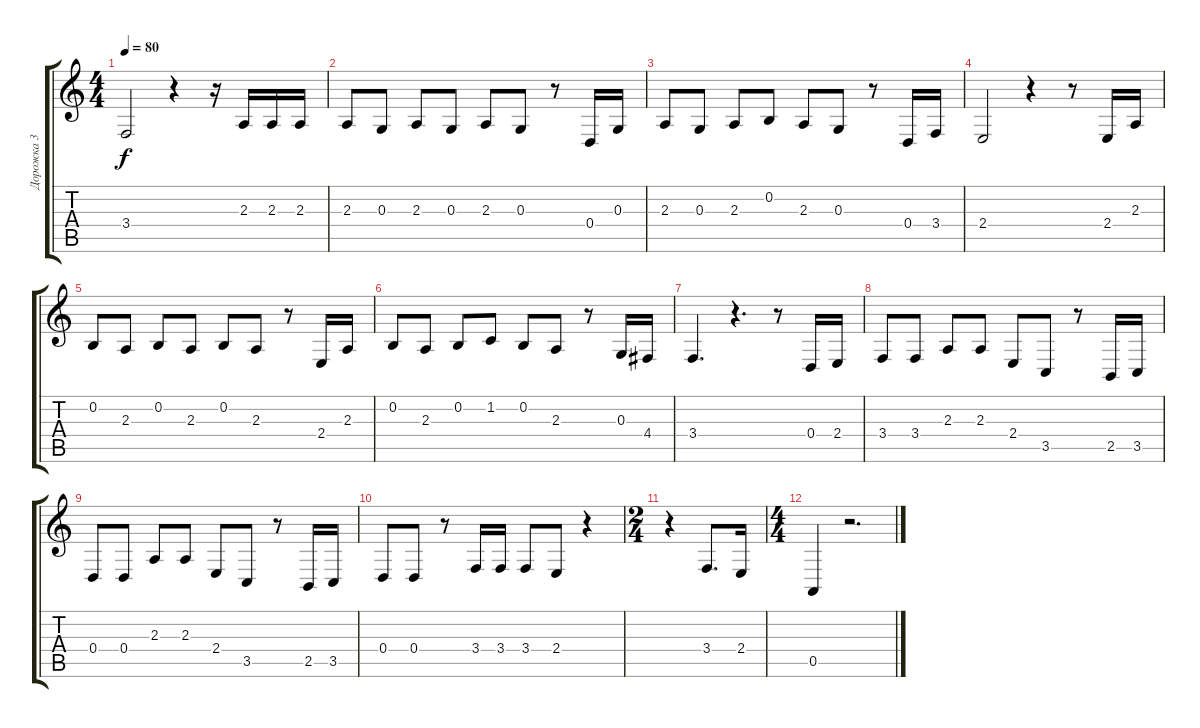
\track ("Дорожка 3" "Дорожка 3") {instrument viola}
\staff {score tabs}
\tuning (E4 B3 G3 D3 A2 E2) {hide}
\ts (4 4)
\tempo 80
\clef g2
\ks c
3.4.2{dy f} r.4 r.16 2.3.16 2.3.16 2.3.16 |
2.3.8 0.3.8 2.3.8 0.3.8 2.3.8 0.3.8 r.8 0.4.16 0.3.16 |
2.3.8 0.3.8 2.3.8 0.2.8 2.3.8 0.3.8 r.8 0.4.16 3.4.16 |
2.4.2 r.4 r.8 2.4.16 2.3.16 |
0.2.8 2.3.8 0.2.8 2.3.8 0.2.8 2.3.8 r.8 2.4.16 2.3.16 |
0.2.8 2.3.8 0.2.8 1.2.8 0.2.8 2.3.8 r.8 0.3.16 4.4.16 |
3.4.4{d} r.4{d} r.8 0.4.16 2.4.16 |
3.4.8 3.4.8 2.3.8 2.3.8 2.4.8 3.5.8 r.8 2.5.16 3.5.16 |
0.4.8 0.4.8 2.3.8 2.3.8 2.4.8 3.5.8 r.8 2.5.16 3.5.16 |
\ks aminor
0.4.8 0.4.8 r.8 3.4.16 3.4.16 3.4.8 2.4.8 r.4 |
\ts (2 4)
r.4 3.4.8{d} 2.4.16 |
\ts (4 4)
0.5.4 r.2{d}
